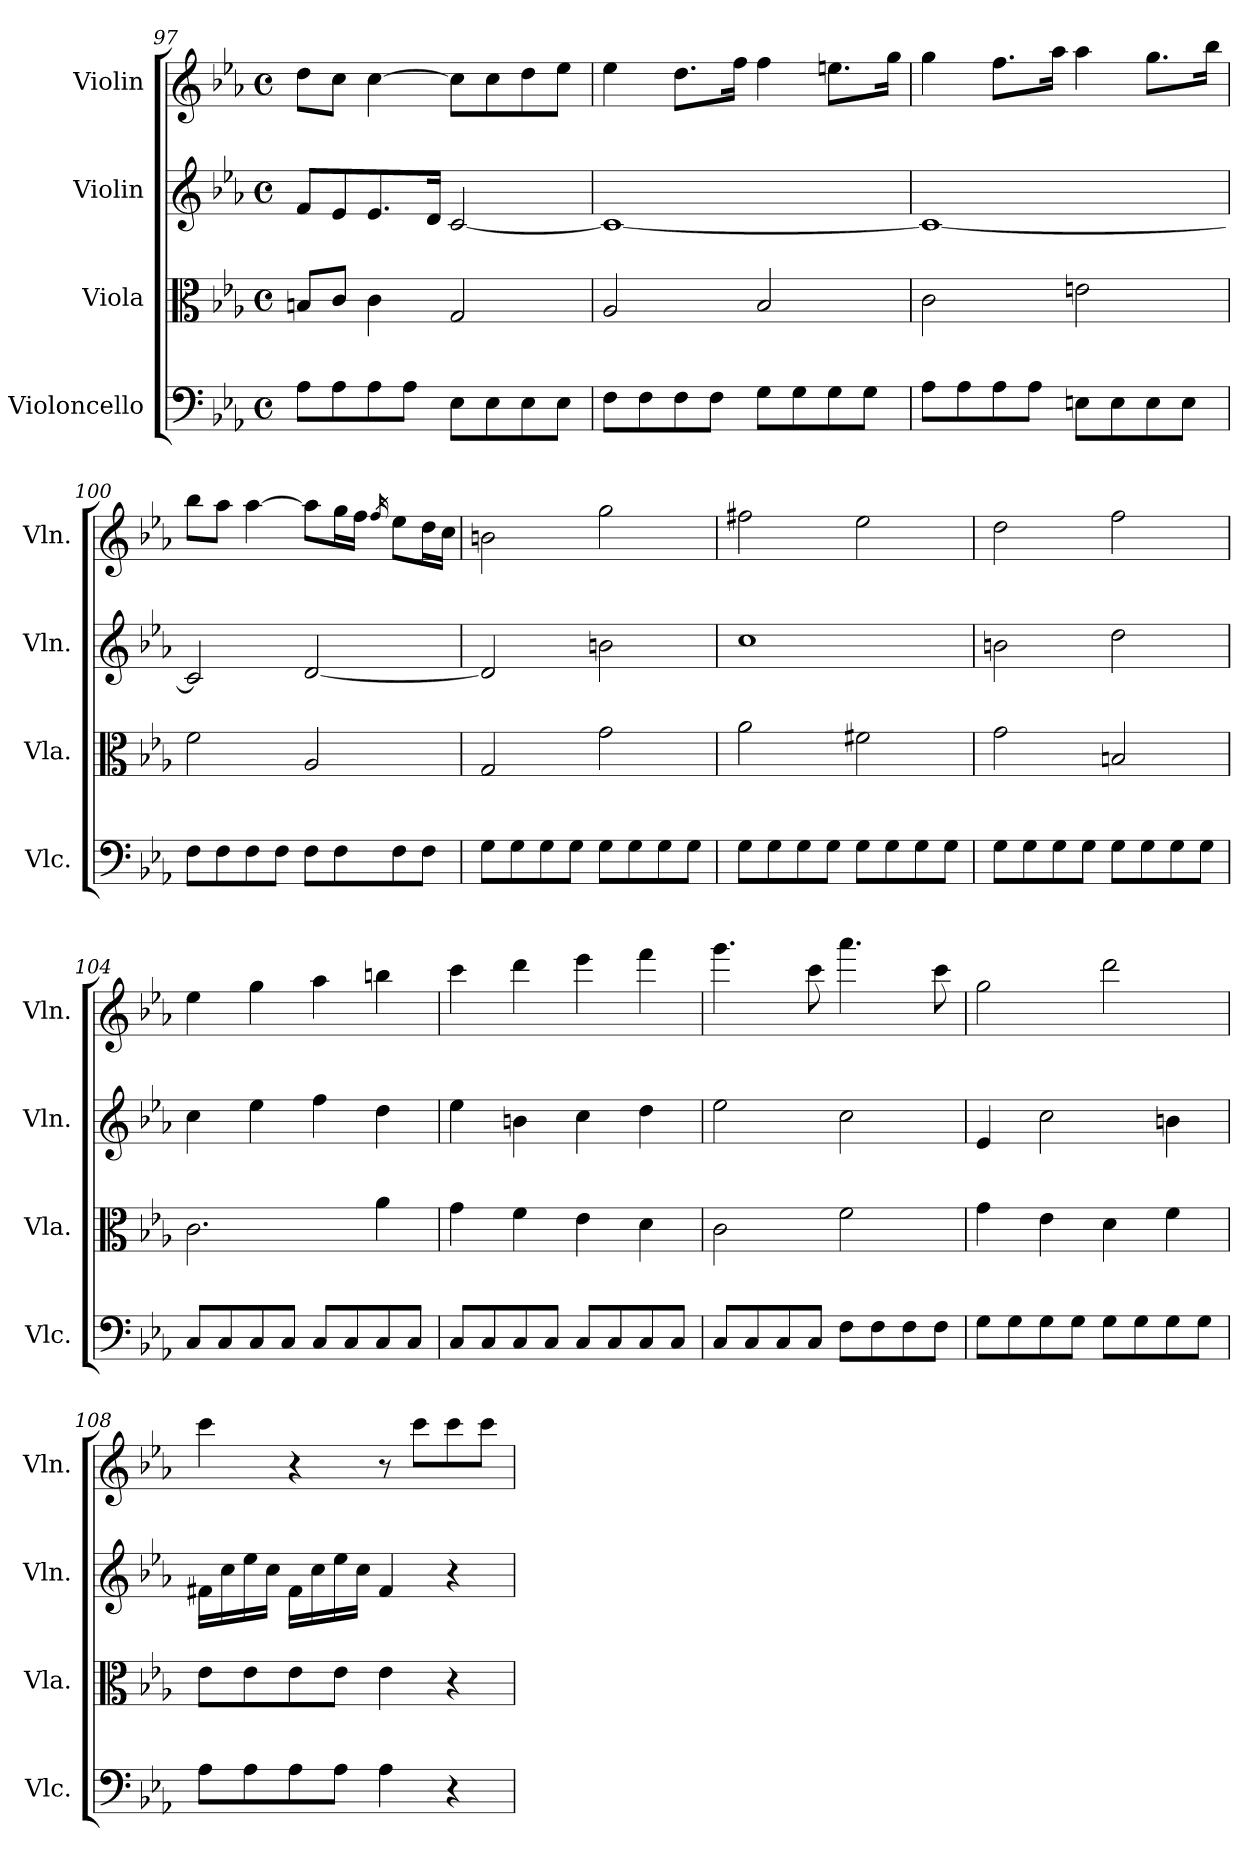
**kern	**kern	**kern	**kern
*part4	*part3	*part2	*part1
*staff4	*staff3	*staff2	*staff1
*I"Violoncello	*I"Viola	*I"Violin	*I"Violin
*I'Vlc.	*I'Vla.	*I'Vln.	*I'Vln.
*clefF4	*clefC3	*clefG2	*clefG2
*k[b-e-a-]	*k[b-e-a-]	*k[b-e-a-]	*k[b-e-a-]
*E-:	*E-:	*E-:	*E-:
*M4/4	*M4/4	*M4/4	*M4/4
*met(c)	*met(c)	*met(c)	*met(c)
=97	=97	=97	=97
8A-\L	8Bn/L	8f/L	8dd\L
8A-\	8c/J	8e-/	8cc\J
8A-\	4c\	8.e-/	[4cc\
8A-\J	.	.	.
.	.	16d/Jk	.
8E-\L	2G/	[2c/	8cc\L]
8E-\	.	.	8cc\
8E-\	.	.	8dd\
8E-\J	.	.	8ee-\J
=98	=98	=98	=98
8F\L	2A-/	1c_	4ee-\
8F\	.	.	.
8F\	.	.	8.dd\L
8F\J	.	.	.
.	.	.	16ff\Jk
8G\L	2B-/	.	4ff\
8G\	.	.	.
8G\	.	.	8.een\L
8G\J	.	.	.
.	.	.	16gg\Jk
=99	=99	=99	=99
8A-\L	2c\	1c_	4gg\
8A-\	.	.	.
8A-\	.	.	8.ff\L
8A-\J	.	.	.
.	.	.	16aa-\Jk
8En\L	2en\	.	4aa-\
8E\	.	.	.
8E\	.	.	8.gg\L
8E\J	.	.	.
.	.	.	16bb-\Jk
!!LO:LB:g=z
=100	=100	=100	=100
8F\L	2f\	2c/]	8bb-\L
8F\	.	.	8aa-\J
8F\	.	.	[4aa-\
8F\J	.	.	.
8F\L	2A-/	[2d/	8aa-\L]
8F\	.	.	16gg\L
.	.	.	16ff\JJ
.	.	.	16qff/
8F\	.	.	8ee-\L
8F\J	.	.	16dd\L
.	.	.	16cc\JJ
=101	=101	=101	=101
8G\L	2G/	2d/]	2bn\
8G\	.	.	.
8G\	.	.	.
8G\J	.	.	.
8G\L	2g\	2bn\	2gg\
8G\	.	.	.
8G\	.	.	.
8G\J	.	.	.
=102	=102	=102	=102
8G\L	2a-\	1cc	2ff#X\
8G\	.	.	.
8G\	.	.	.
8G\J	.	.	.
8G\L	2f#X\	.	2ee-\
8G\	.	.	.
8G\	.	.	.
8G\J	.	.	.
=103	=103	=103	=103
8G\L	2g\	2bn\	2dd\
8G\	.	.	.
8G\	.	.	.
8G\J	.	.	.
8G\L	2Bn/	2dd\	2ff\
8G\	.	.	.
8G\	.	.	.
8G\J	.	.	.
!!LO:PB:g=z
=104	=104	=104	=104
8C/L	2.c\	4cc\	4ee-\
8C/	.	.	.
8C/	.	4ee-\	4gg\
8C/J	.	.	.
8C/L	.	4ff\	4aa-\
8C/	.	.	.
8C/	4a-\	4dd\	4bbn\
8C/J	.	.	.
=105	=105	=105	=105
8C/L	4g\	4ee-\	4ccc\
8C/	.	.	.
8C/	4f\	4bn\	4ddd\
8C/J	.	.	.
8C/L	4e-\	4cc\	4eee-\
8C/	.	.	.
8C/	4d\	4dd\	4fff\
8C/J	.	.	.
=106	=106	=106	=106
8C/L	2c\	2ee-\	4.ggg\
8C/	.	.	.
8C/	.	.	.
8C/J	.	.	8ccc\
8F\L	2f\	2cc\	4.aaa-\
8F\	.	.	.
8F\	.	.	.
8F\J	.	.	8ccc\
=107	=107	=107	=107
8G\L	4g\	4e-/	2gg\
8G\	.	.	.
8G\	4e-\	2cc\	.
8G\J	.	.	.
8G\L	4d\	.	2ddd\
8G\	.	.	.
8G\	4f\	4bn\	.
8G\J	.	.	.
!!LO:LB:g=z
=108	=108	=108	=108
8A-\L	8e-\L	16f#X\LL	4ccc\
.	.	16cc\	.
8A-\	8e-\	16ee-\	.
.	.	16cc\JJ	.
8A-\	8e-\	16f#\LL	4r
.	.	16cc\	.
8A-\J	8e-\J	16ee-\	.
.	.	16cc\JJ	.
4A-\	4e-\	4f#/	8r
.	.	.	8ccc\L
4r	4r	4r	8ccc\
.	.	.	8ccc\J
=	=	=	=
*-	*-	*-	*-
